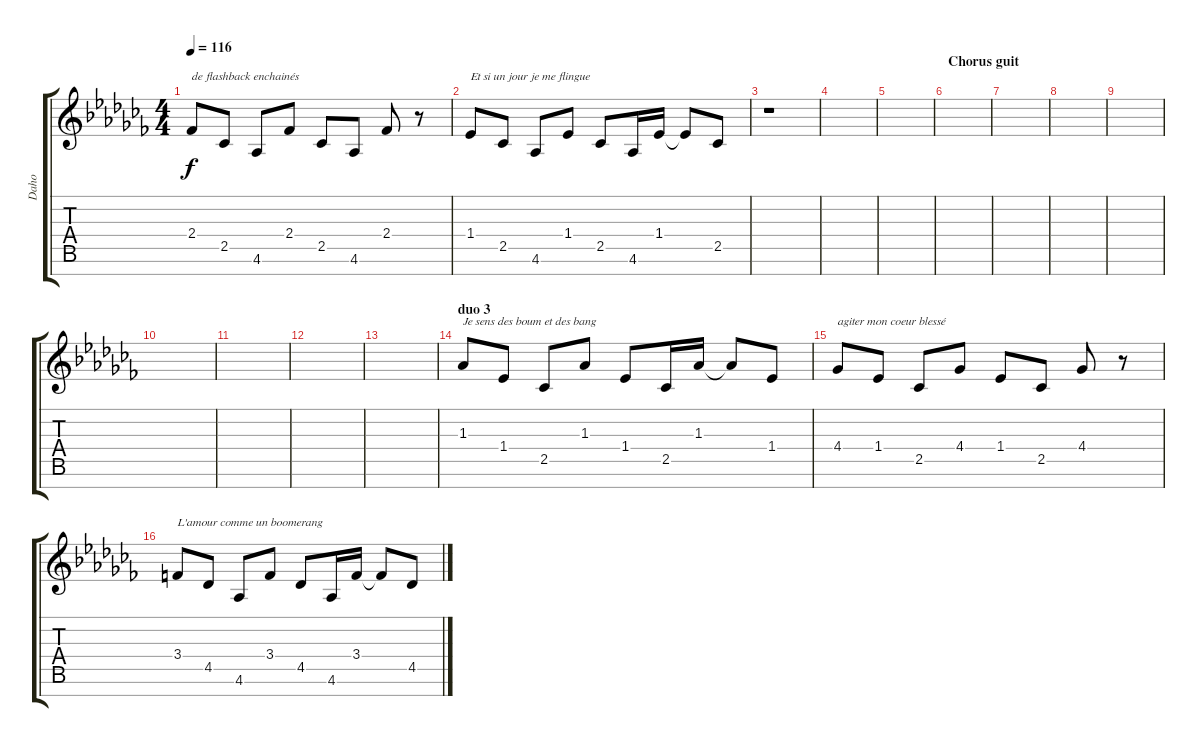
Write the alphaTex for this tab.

\track ("Daho" "Daho") {instrument acousticguitarnylon}
\staff {score tabs}
\tuning (E4 B3 G3 D3 A2 E2 B1) {hide}
\ts (4 4)
\tempo 116
\clef g2
\ks abminor
2.4.8{txt "de flashback enchainés" dy f} 2.5.8 4.6.8 2.4.8 2.5.8 4.6.8 2.4.8 r.8 |
1.4.8{txt "Et si un jour je me flingue"} 2.5.8 4.6.8 1.4.8 2.5.8 4.6.16 1.4.16 1.4{t}.8 2.5.8 |
r.1 |
|
|
\section ("" "Chorus guit")
|
|
|
|
|
|
|
|
\section ("" "duo 3")
1.3.8{txt "Je sens des boum et des bang"} 1.4.8 2.5.8 1.3.8 1.4.8 2.5.16 1.3.16 1.3{t}.8 1.4.8 |
4.4.8{txt "agiter mon coeur blessé"} 1.4.8 2.5.8 4.4.8 1.4.8 2.5.8 4.4.8 r.8 |
3.4.8{txt "L'amour comme un boomerang "} 4.5.8 4.6.8 3.4.8 4.5.8 4.6.16 3.4.16 3.4{t}.8 4.5.8
